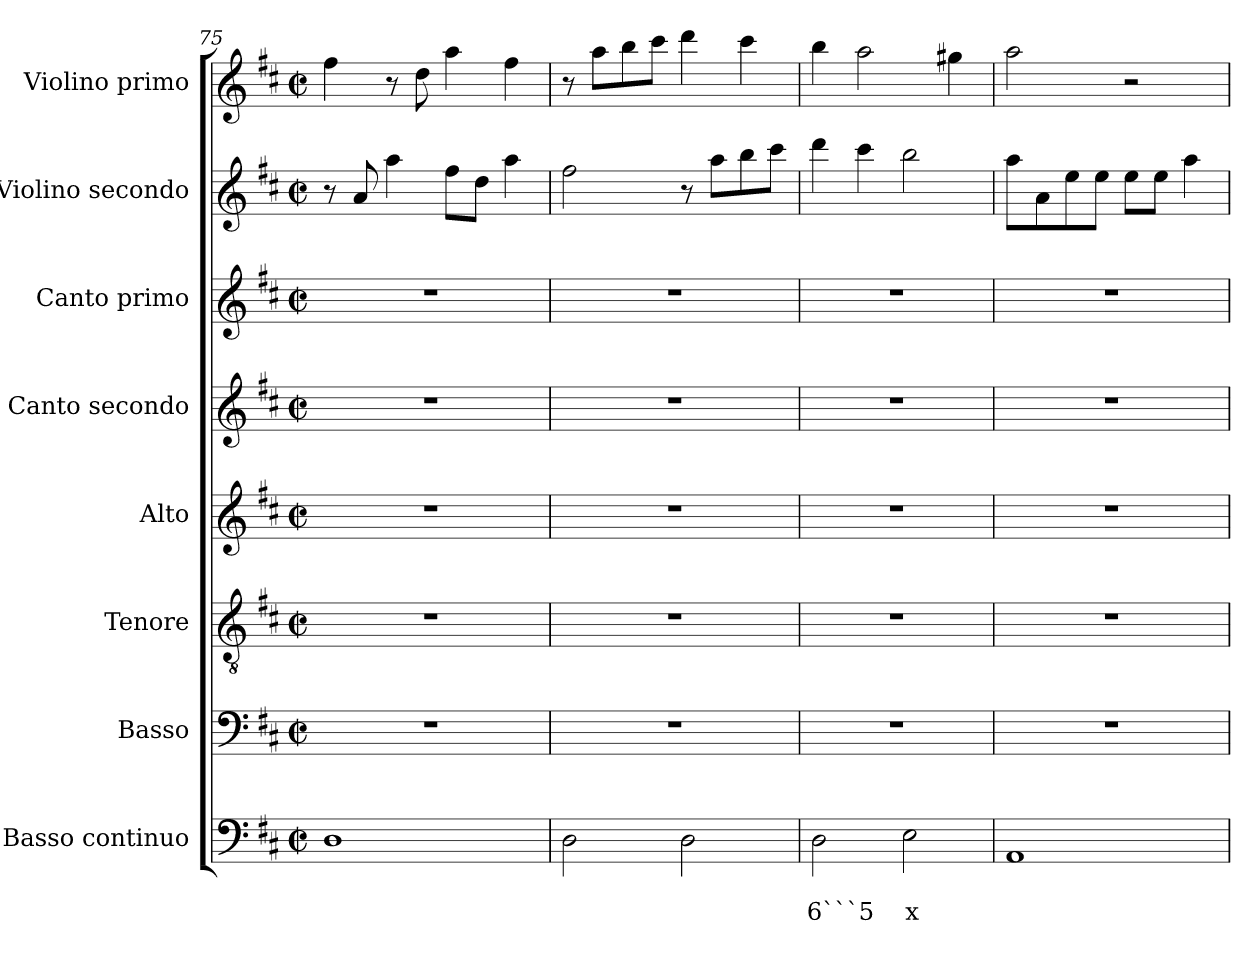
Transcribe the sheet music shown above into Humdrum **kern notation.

**kern	**text	**text	**kern	**kern	**kern	**kern	**kern	**kern	**kern
*part8	*part8	*part8	*part7	*part6	*part5	*part4	*part3	*part2	*part1
*staff8	*staff8	*staff8	*staff7	*staff6	*staff5	*staff4	*staff3	*staff2	*staff1
*I"Basso continuo	*	*	*I"Basso	*I"Tenore	*I"Alto	*I"Canto secondo	*I"Canto primo	*I"Violino secondo	*I"Violino primo
*I'BC	*	*	*I'B	*I'T	*I'A	*I'C2	*I'C1	*I'V2	*I'V1
*clefF4	*	*	*clefF4	*clefGv2	*clefG2	*clefG2	*clefG2	*clefG2	*clefG2
*k[f#c#]	*	*	*k[f#c#]	*k[f#c#]	*k[f#c#]	*k[f#c#]	*k[f#c#]	*k[f#c#]	*k[f#c#]
*D:	*	*	*D:	*D:	*D:	*D:	*D:	*D:	*D:
*M2/2	*	*	*M2/2	*M2/2	*M2/2	*M2/2	*M2/2	*M2/2	*M2/2
*met(c|)	*	*	*met(c|)	*met(c|)	*met(c|)	*met(c|)	*met(c|)	*met(c|)	*met(c|)
=75	=75	=75	=75	=75	=75	=75	=75	=75	=75
1D	.	.	1r	1r	1r	1r	1r	8r	4ff#\
.	.	.	.	.	.	.	.	8a/	.
.	.	.	.	.	.	.	.	4aa\	8r
.	.	.	.	.	.	.	.	.	8dd\
.	.	.	.	.	.	.	.	8ff#\L	4aa\
.	.	.	.	.	.	.	.	8dd\J	.
.	.	.	.	.	.	.	.	4aa\	4ff#\
=76	=76	=76	=76	=76	=76	=76	=76	=76	=76
2D\	.	.	1r	1r	1r	1r	1r	2ff#\	8r
.	.	.	.	.	.	.	.	.	8aa\L
.	.	.	.	.	.	.	.	.	8bb\
.	.	.	.	.	.	.	.	.	8ccc#\J
2D\	.	.	.	.	.	.	.	8r	4ddd\
.	.	.	.	.	.	.	.	8aa\L	.
.	.	.	.	.	.	.	.	8bb\	4ccc#\
.	.	.	.	.	.	.	.	8ccc#\J	.
=77	=77	=77	=77	=77	=77	=77	=77	=77	=77
!	!	!LO:LY:b	!	!	!	!	!	!	!
2D\	.	6```5	1r	1r	1r	1r	1r	4ddd\	4bb\
.	.	.	.	.	.	.	.	4ccc#\	2aa\
!	!	!LO:LY:b	!	!	!	!	!	!	!
2E\	.	x	.	.	.	.	.	2bb\	.
.	.	.	.	.	.	.	.	.	4gg#X\
!!LO:LB:g=z
=78	=78	=78	=78	=78	=78	=78	=78	=78	=78
1AA	.	.	1r	1r	1r	1r	1r	8aa\L	2aa\
.	.	.	.	.	.	.	.	8a\	.
.	.	.	.	.	.	.	.	8ee\	.
.	.	.	.	.	.	.	.	8ee\J	.
.	.	.	.	.	.	.	.	8ee\L	2r
.	.	.	.	.	.	.	.	8ee\J	.
.	.	.	.	.	.	.	.	4aa\	.
=	=	=	=	=	=	=	=	=	=
*-	*-	*-	*-	*-	*-	*-	*-	*-	*-
